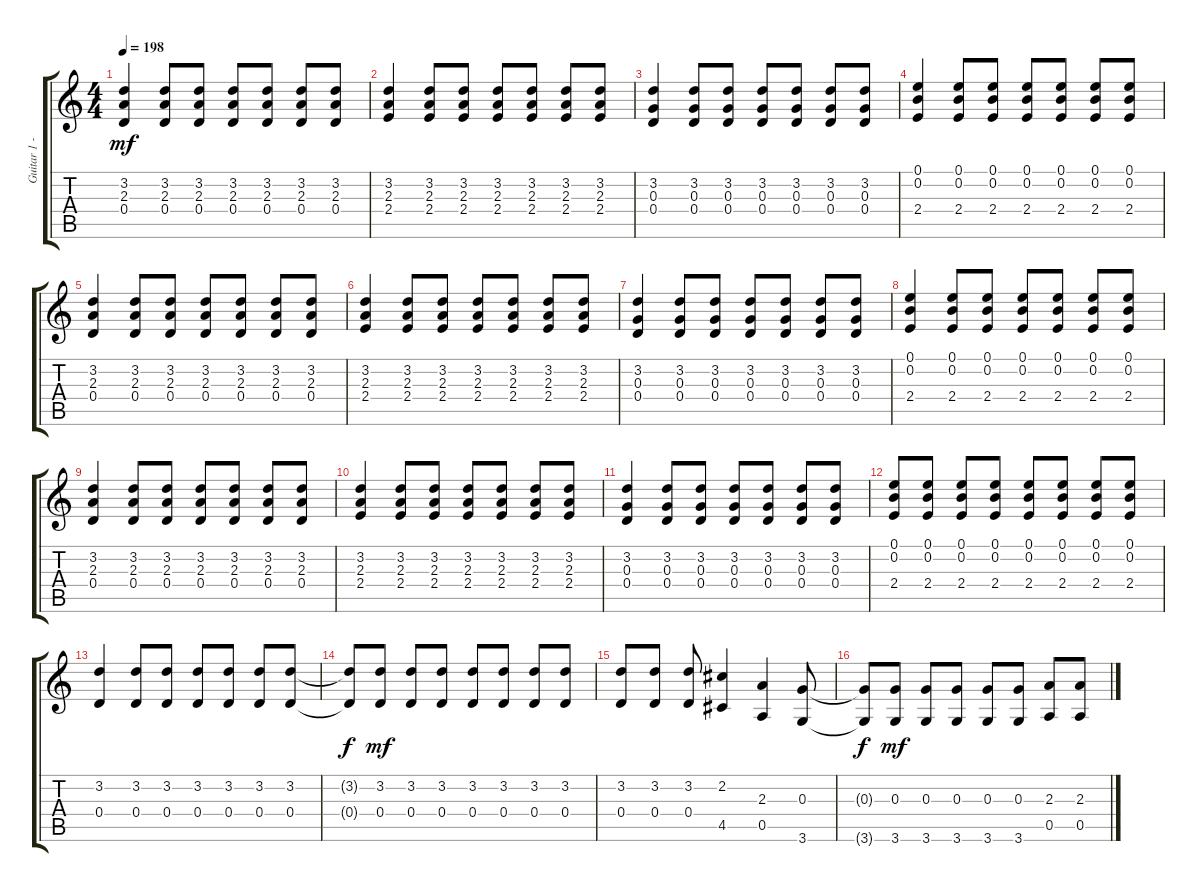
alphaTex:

\track ("Guitar 1 - Tom" "Guitar 1 -") {instrument distortionguitar}
\staff {score tabs}
\tuning (E4 B3 G3 D3 A2 E2) {hide}
\ts (4 4)
\tempo 198
\clef g2
\ks c
(3.2 2.3 0.4).4{dy mf} (3.2 2.3 0.4).8 (3.2 2.3 0.4).8 (3.2 2.3 0.4).8 (3.2 2.3 0.4).8 (3.2 2.3 0.4).8 (3.2 2.3 0.4).8 |
(3.2 2.3 2.4).4 (3.2 2.3 2.4).8 (3.2 2.3 2.4).8 (3.2 2.3 2.4).8 (3.2 2.3 2.4).8 (3.2 2.3 2.4).8 (3.2 2.3 2.4).8 |
(3.2 0.3 0.4).4 (3.2 0.3 0.4).8 (3.2 0.3 0.4).8 (3.2 0.3 0.4).8 (3.2 0.3 0.4).8 (3.2 0.3 0.4).8 (3.2 0.3 0.4).8 |
(0.1 0.2 2.4).4 (0.1 0.2 2.4).8 (0.1 0.2 2.4).8 (0.1 0.2 2.4).8 (0.1 0.2 2.4).8 (0.1 0.2 2.4).8 (0.1 0.2 2.4).8 |
(3.2 2.3 0.4).4 (3.2 2.3 0.4).8 (3.2 2.3 0.4).8 (3.2 2.3 0.4).8 (3.2 2.3 0.4).8 (3.2 2.3 0.4).8 (3.2 2.3 0.4).8 |
(3.2 2.3 2.4).4 (3.2 2.3 2.4).8 (3.2 2.3 2.4).8 (3.2 2.3 2.4).8 (3.2 2.3 2.4).8 (3.2 2.3 2.4).8 (3.2 2.3 2.4).8 |
(3.2 0.3 0.4).4 (3.2 0.3 0.4).8 (3.2 0.3 0.4).8 (3.2 0.3 0.4).8 (3.2 0.3 0.4).8 (3.2 0.3 0.4).8 (3.2 0.3 0.4).8 |
(0.1 0.2 2.4).4 (0.1 0.2 2.4).8 (0.1 0.2 2.4).8 (0.1 0.2 2.4).8 (0.1 0.2 2.4).8 (0.1 0.2 2.4).8 (0.1 0.2 2.4).8 |
(3.2 2.3 0.4).4 (3.2 2.3 0.4).8 (3.2 2.3 0.4).8 (3.2 2.3 0.4).8 (3.2 2.3 0.4).8 (3.2 2.3 0.4).8 (3.2 2.3 0.4).8 |
(3.2 2.3 2.4).4 (3.2 2.3 2.4).8 (3.2 2.3 2.4).8 (3.2 2.3 2.4).8 (3.2 2.3 2.4).8 (3.2 2.3 2.4).8 (3.2 2.3 2.4).8 |
(3.2 0.3 0.4).4 (3.2 0.3 0.4).8 (3.2 0.3 0.4).8 (3.2 0.3 0.4).8 (3.2 0.3 0.4).8 (3.2 0.3 0.4).8 (3.2 0.3 0.4).8 |
(0.1 0.2 2.4).8 (0.1 0.2 2.4).8 (0.1 0.2 2.4).8 (0.1 0.2 2.4).8 (0.1 0.2 2.4).8 (0.1 0.2 2.4).8 (0.1 0.2 2.4).8 (0.1 0.2 2.4).8 |
(3.2 0.4).4 (3.2 0.4).8 (3.2 0.4).8 (3.2 0.4).8 (3.2 0.4).8 (3.2 0.4).8 (3.2 0.4).8 |
(3.2{t} 0.4{t}).8{dy f} (3.2 0.4).8{dy mf} (3.2 0.4).8 (3.2 0.4).8 (3.2 0.4).8 (3.2 0.4).8 (3.2 0.4).8 (3.2 0.4).8 |
(3.2 0.4).8 (3.2 0.4).8 (3.2 0.4).8 (2.2 4.5).4 (2.3 0.5).4 (0.3 3.6).8 |
(0.3{t} 3.6{t}).8{dy f} (0.3 3.6).8{dy mf} (0.3 3.6).8 (0.3 3.6).8 (0.3 3.6).8 (0.3 3.6).8 (2.3 0.5).8 (2.3 0.5).8
